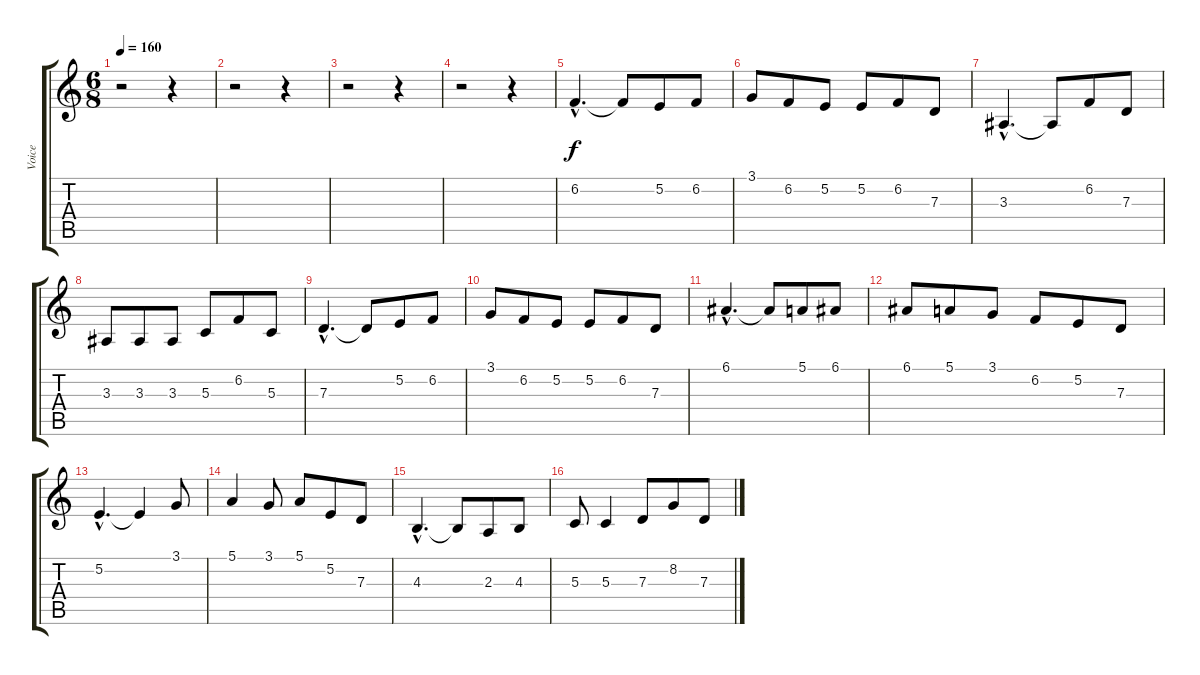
\track ("Voice" "Voice") {instrument choiraahs}
\staff {score tabs}
\tuning (E4 B3 G3 D3 A2 E2) {hide}
\ts (6 8)
\tempo 160
\clef g2
\ks c
r.2{dy f} r.4 |
r.2 r.4 |
r.2 r.4 |
r.2 r.4 |
6.2{hac}.4{d} 6.2{t}.8 5.2.8 6.2.8 |
3.1.8 6.2.8 5.2.8 5.2.8 6.2.8 7.3.8 |
3.3{hac}.4{d} 3.3{t}.8 6.2.8 7.3.8 |
3.3.8 3.3.8 3.3.8 5.3.8 6.2.8 5.3.8 |
7.3{hac}.4{d} 7.3{t}.8 5.2.8 6.2.8 |
3.1.8 6.2.8 5.2.8 5.2.8 6.2.8 7.3.8 |
6.1{hac}.4{d} 6.1{t}.8 5.1.8 6.1.8 |
6.1.8 5.1.8 3.1.8 6.2.8 5.2.8 7.3.8 |
5.2{hac}.4{d} 5.2{t}.4 3.1.8 |
5.1.4 3.1.8 5.1.8 5.2.8 7.3.8 |
4.3{hac}.4{d} 4.3{t}.8 2.3.8 4.3.8 |
5.3.8 5.3.4 7.3.8 8.2.8 7.3.8
